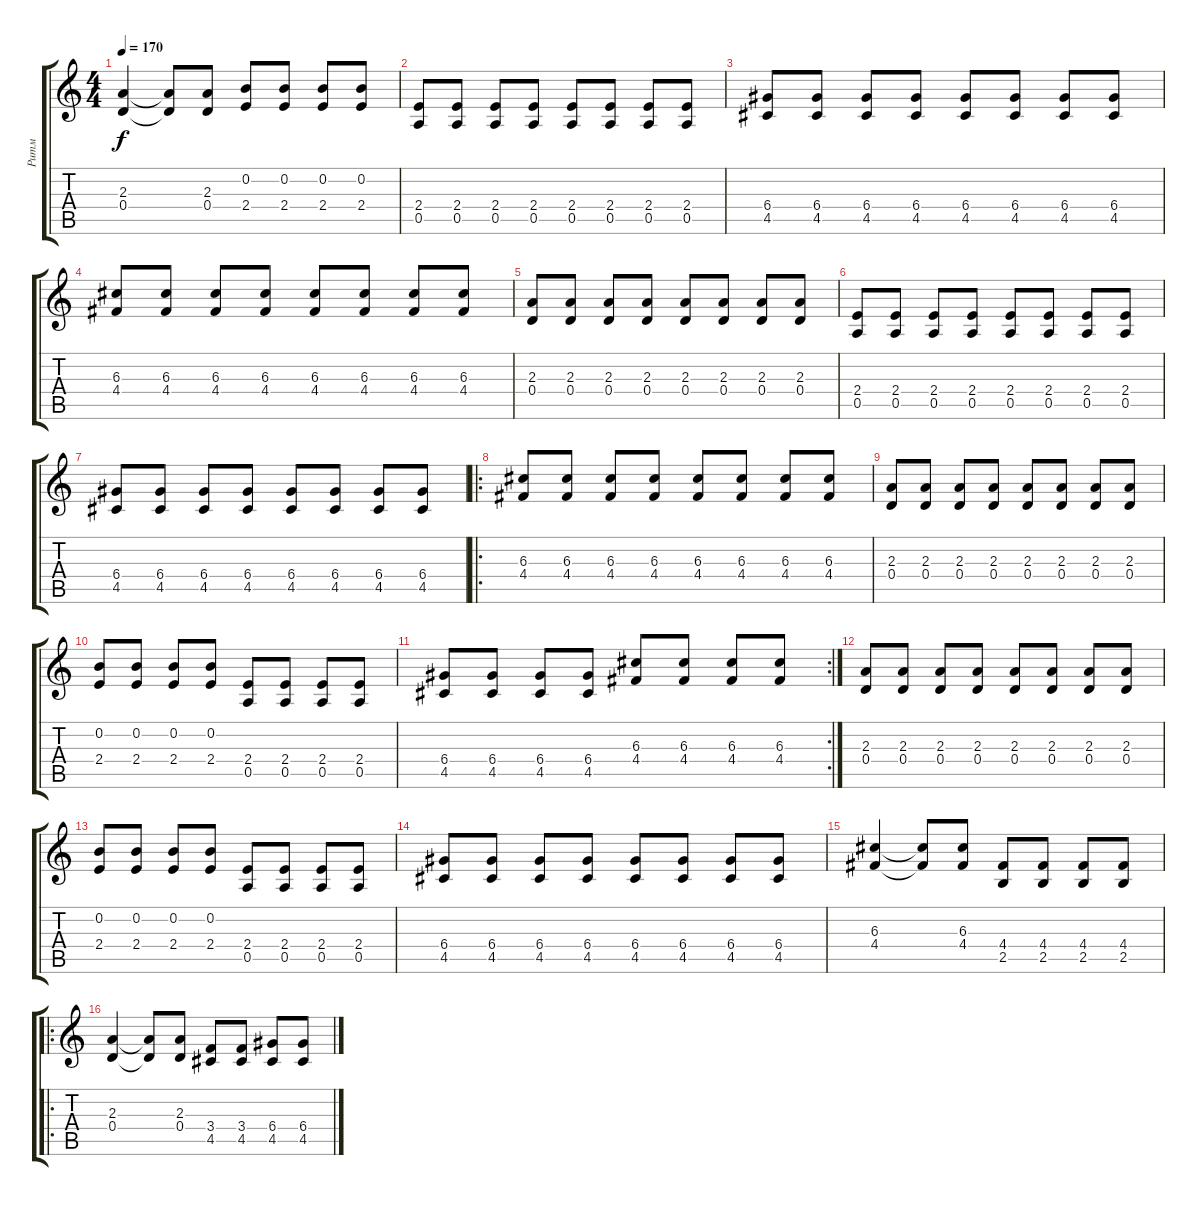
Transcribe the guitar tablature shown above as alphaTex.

\track ("Ритм" "Ритм") {instrument overdrivenguitar}
\staff {score tabs}
\tuning (E4 B3 G3 D3 A2 E2) {hide}
\ts (4 4)
\tempo 170
\clef g2
\ks c
(2.3 0.4).4{dy f} (2.3{t} 0.4{t}).8 (2.3 0.4).8 (0.2 2.4).8 (0.2 2.4).8 (0.2 2.4).8 (0.2 2.4).8 |
(2.4 0.5).8 (2.4 0.5).8 (2.4 0.5).8 (2.4 0.5).8 (2.4 0.5).8 (2.4 0.5).8 (2.4 0.5).8 (2.4 0.5).8 |
(6.4 4.5).8 (6.4 4.5).8 (6.4 4.5).8 (6.4 4.5).8 (6.4 4.5).8 (6.4 4.5).8 (6.4 4.5).8 (6.4 4.5).8 |
(6.3 4.4).8 (6.3 4.4).8 (6.3 4.4).8 (6.3 4.4).8 (6.3 4.4).8 (6.3 4.4).8 (6.3 4.4).8 (6.3 4.4).8 |
(2.3 0.4).8 (2.3 0.4).8 (2.3 0.4).8 (2.3 0.4).8 (2.3 0.4).8 (2.3 0.4).8 (2.3 0.4).8 (2.3 0.4).8 |
(2.4 0.5).8 (2.4 0.5).8 (2.4 0.5).8 (2.4 0.5).8 (2.4 0.5).8 (2.4 0.5).8 (2.4 0.5).8 (2.4 0.5).8 |
(6.4 4.5).8 (6.4 4.5).8 (6.4 4.5).8 (6.4 4.5).8 (6.4 4.5).8 (6.4 4.5).8 (6.4 4.5).8 (6.4 4.5).8 |
\ro
(6.3 4.4).8 (6.3 4.4).8 (6.3 4.4).8 (6.3 4.4).8 (6.3 4.4).8 (6.3 4.4).8 (6.3 4.4).8 (6.3 4.4).8 |
(2.3 0.4).8 (2.3 0.4).8 (2.3 0.4).8 (2.3 0.4).8 (2.3 0.4).8 (2.3 0.4).8 (2.3 0.4).8 (2.3 0.4).8 |
(0.2 2.4).8 (0.2 2.4).8 (0.2 2.4).8 (0.2 2.4).8 (2.4 0.5).8 (2.4 0.5).8 (2.4 0.5).8 (2.4 0.5).8 |
\rc 2
(6.4 4.5).8 (6.4 4.5).8 (6.4 4.5).8 (6.4 4.5).8 (6.3 4.4).8 (6.3 4.4).8 (6.3 4.4).8 (6.3 4.4).8 |
(2.3 0.4).8 (2.3 0.4).8 (2.3 0.4).8 (2.3 0.4).8 (2.3 0.4).8 (2.3 0.4).8 (2.3 0.4).8 (2.3 0.4).8 |
(0.2 2.4).8 (0.2 2.4).8 (0.2 2.4).8 (0.2 2.4).8 (2.4 0.5).8 (2.4 0.5).8 (2.4 0.5).8 (2.4 0.5).8 |
(6.4 4.5).8 (6.4 4.5).8 (6.4 4.5).8 (6.4 4.5).8 (6.4 4.5).8 (6.4 4.5).8 (6.4 4.5).8 (6.4 4.5).8 |
(6.3 4.4).4 (6.3{t} 4.4{t}).8 (6.3 4.4).8 (4.4 2.5).8 (4.4 2.5).8 (4.4 2.5).8 (4.4 2.5).8 |
\ro
(2.3 0.4).4 (2.3{t} 0.4{t}).8 (2.3 0.4).8 (3.4 4.5).8 (3.4 4.5).8 (6.4 4.5).8 (6.4 4.5).8
